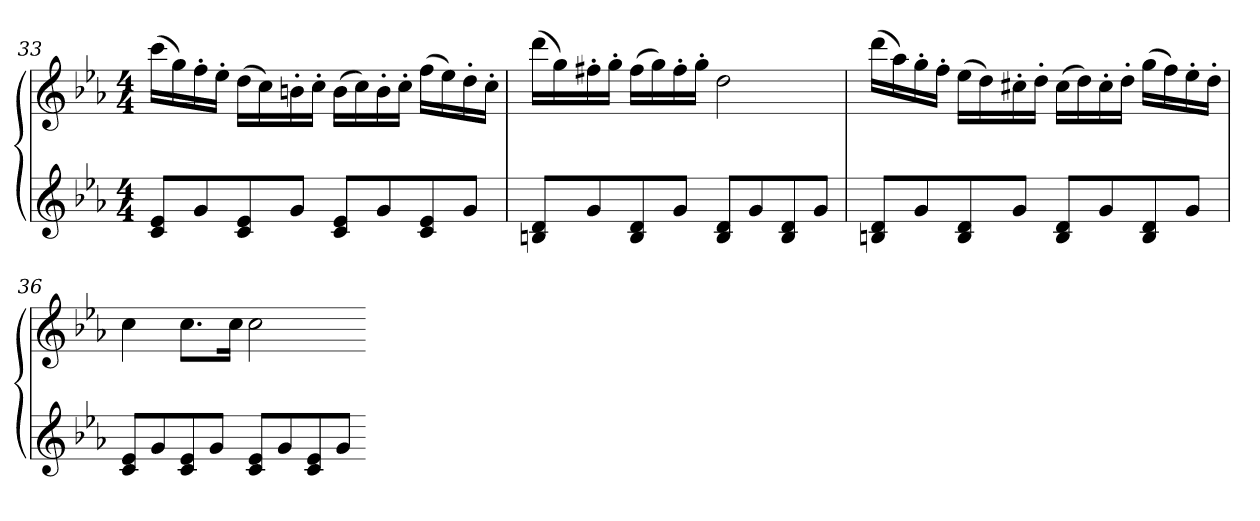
**kern	**kern
*part1	*part1
*staff2	*staff1
*clefG2	*clefG2
*k[b-e-a-]	*k[b-e-a-]
*c:	*c:
*M4/4	*M4/4
=33	=33
8c 8e-L	(16cccLL
.	16gg)
8g	16ff'
.	16ee-'JJ
8c 8e-	(16ddLL
.	16cc)
8gJ	16bn'
.	16cc'JJ
8c 8e-L	(16bLL
.	16cc)
8g	16b'
.	16cc'JJ
8c 8e-	(16ffLL
.	16ee-)
8gJ	16dd'
.	16cc'JJ
=34	=34
8Bn 8dL	(16dddLL
.	16gg)
8g	16ff#X'
.	16gg'JJ
8B 8d	(16ff#LL
.	16gg)
8gJ	16ff#'
.	16gg'JJ
8B 8dL	2dd
8g	.
8B 8d	.
8gJ	.
=35	=35
8Bn 8dL	(16dddLL
.	16aa-)
8g	16gg'
.	16ff'JJ
8B 8d	(16ee-LL
.	16dd)
8gJ	16cc#X'
.	16dd'JJ
8B 8dL	(16cc#LL
.	16dd)
8g	16cc#'
.	16dd'JJ
8B 8d	(16ggLL
.	16ff)
8gJ	16ee-'
.	16dd'JJ
=36	=36
8c 8e-L	4cc
8g	.
8c 8e-	8.ccL
8gJ	.
.	16ccJk
8c 8e-L	2cc
8g	.
8c 8e-	.
8gJ	.
=-	=-
*-	*-
